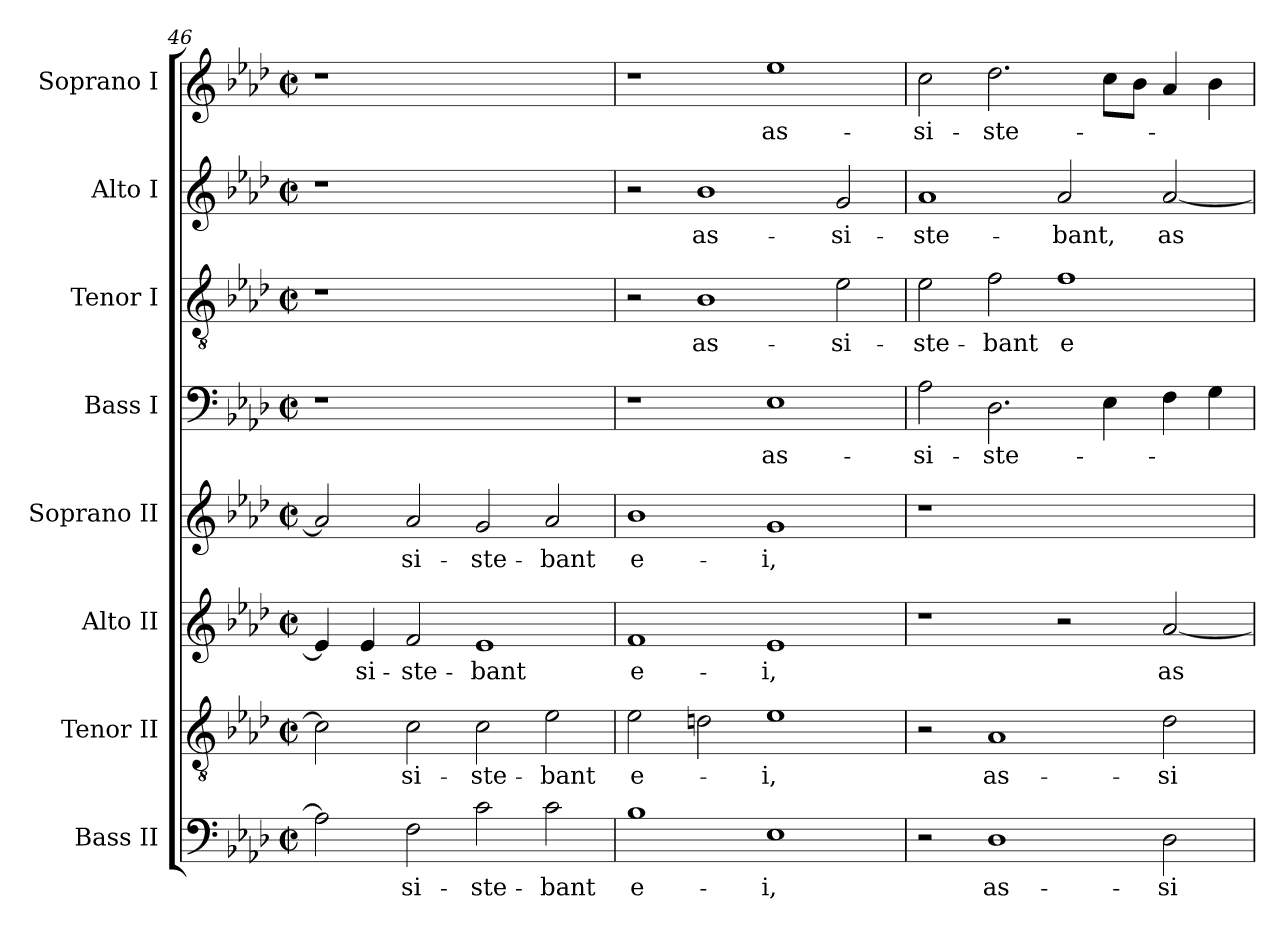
**kern	**text	**kern	**text	**kern	**text	**kern	**text	**kern	**text	**kern	**text	**kern	**text	**kern	**text
*part8	*part8	*part7	*part7	*part6	*part6	*part5	*part5	*part4	*part4	*part3	*part3	*part2	*part2	*part1	*part1
*staff8	*staff8	*staff7	*staff7	*staff6	*staff6	*staff5	*staff5	*staff4	*staff4	*staff3	*staff3	*staff2	*staff2	*staff1	*staff1
*I"Bass II	*	*I"Tenor II	*	*I"Alto II	*	*I"Soprano II	*	*I"Bass I	*	*I"Tenor I	*	*I"Alto I	*	*I"Soprano I	*
*I'BII	*	*I'TII	*	*I'AII	*	*	*	*I'BI	*	*I'TI	*	*I'AI	*	*	*
*clefF4	*	*clefGv2	*	*clefG2	*	*clefG2	*	*clefF4	*	*clefGv2	*	*clefG2	*	*clefG2	*
*k[b-e-a-d-]	*	*k[b-e-a-d-]	*	*k[b-e-a-d-]	*	*k[b-e-a-d-]	*	*k[b-e-a-d-]	*	*k[b-e-a-d-]	*	*k[b-e-a-d-]	*	*k[b-e-a-d-]	*
*A-:	*	*A-:	*	*A-:	*	*A-:	*	*A-:	*	*A-:	*	*A-:	*	*A-:	*
*M2/2	*	*M2/2	*	*M2/2	*	*M2/2	*	*M2/2	*	*M2/2	*	*M2/2	*	*M2/2	*
*met(c|)	*	*met(c|)	*	*met(c|)	*	*met(c|)	*	*met(c|)	*	*met(c|)	*	*met(c|)	*	*met(c|)	*
=46	=46	=46	=46	=46	=46	=46	=46	=46	=46	=46	=46	=46	=46	=46	=46
!	!	!	!	!	!	!	!	!LO:N:vis=1	!	!LO:N:vis=1	!	!LO:N:vis=1	!	!LO:N:vis=1	!
2A-\]	.	2c\]	.	4e-/]	.	2a-/]	.	1r	.	1r	.	1r	.	1r	.
!	!	!	!	!	!LO:LY:b	!	!	!	!	!	!	!	!	!	!
.	.	.	.	4e-/	-si-	.	.	.	.	.	.	.	.	.	.
!	!LO:LY:b	!	!LO:LY:b	!	!LO:LY:b	!	!LO:LY:b	!	!	!	!	!	!	!	!
2F\	-si-	2c\	-si-	2f/	-ste-	2a-/	-si-	.	.	.	.	.	.	.	.
!	!LO:LY:b	!	!LO:LY:b	!	!LO:LY:b	!	!LO:LY:b	!	!	!	!	!	!	!	!
2c\	-ste-	2c\	-ste-	1e-	-bant	2g/	-ste-	1ryy	.	1ryy	.	1ryy	.	1ryy	.
!	!LO:LY:b	!	!LO:LY:b	!	!	!	!LO:LY:b	!	!	!	!	!	!	!	!
2c\	-bant	2e-\	-bant	.	.	2a-/	-bant	.	.	.	.	.	.	.	.
=47	=47	=47	=47	=47	=47	=47	=47	=47	=47	=47	=47	=47	=47	=47	=47
!	!LO:LY:b	!	!LO:LY:b	!	!LO:LY:b	!	!LO:LY:b	!	!	!	!	!	!	!	!
1B-	e-	2e-\	e-	1f	e-	1b-	e-	1r	.	2r	.	2r	.	1r	.
!	!	!	!	!	!	!	!	!	!	!	!LO:LY:b	!	!LO:LY:b	!	!
.	.	2dn\	.	.	.	.	.	.	.	1B-	as-	1b-	as-	.	.
!	!LO:LY:b	!	!LO:LY:b	!	!LO:LY:b	!	!LO:LY:b	!	!LO:LY:b	!	!	!	!	!	!LO:LY:b
1E-	-i,	1e-	-i,	1e-	-i,	1g	-i,	1E-	as-	.	.	.	.	1ee-	as-
!	!	!	!	!	!	!	!	!	!	!	!LO:LY:b	!	!LO:LY:b	!	!
.	.	.	.	.	.	.	.	.	.	2e-\	-si-	2g/	-si-	.	.
!!LO:LB:g=z
=48	=48	=48	=48	=48	=48	=48	=48	=48	=48	=48	=48	=48	=48	=48	=48
!	!	!	!	!	!	!LO:N:vis=1	!	!	!LO:LY:b	!	!LO:LY:b	!	!LO:LY:b	!	!LO:LY:b
2r	.	2r	.	1r	.	1r	.	2A-\	-si-	2e-\	-ste-	1a-	-ste-	2cc\	-si-
!	!LO:LY:b	!	!LO:LY:b	!	!	!	!	!	!LO:LY:b	!	!LO:LY:b	!	!	!	!LO:LY:b
1D-	as-	1A-	as-	.	.	.	.	2.D-\	-ste-	2f\	-bant	.	.	2.dd-\	-ste-
!	!	!	!	!	!	!	!	!	!	!	!LO:LY:b	!	!LO:LY:b	!	!
.	.	.	.	2r	.	1ryy	.	.	.	1f	e-	2a-/	-bant,	.	.
.	.	.	.	.	.	.	.	4E-\	.	.	.	.	.	8cc\L	.
.	.	.	.	.	.	.	.	.	.	.	.	.	.	8b-\J	.
!	!LO:LY:b	!	!LO:LY:b	!	!LO:LY:b	!	!	!	!	!	!	!	!LO:LY:b	!	!
2D-\	-si-	2d-\	-si-	[<2a-/	as-	.	.	4F\	.	.	.	[<2a-/	as-	4a-/	.
.	.	.	.	.	.	.	.	4G\	.	.	.	.	.	4b-\	.
=	=	=	=	=	=	=	=	=	=	=	=	=	=	=	=
*-	*-	*-	*-	*-	*-	*-	*-	*-	*-	*-	*-	*-	*-	*-	*-
